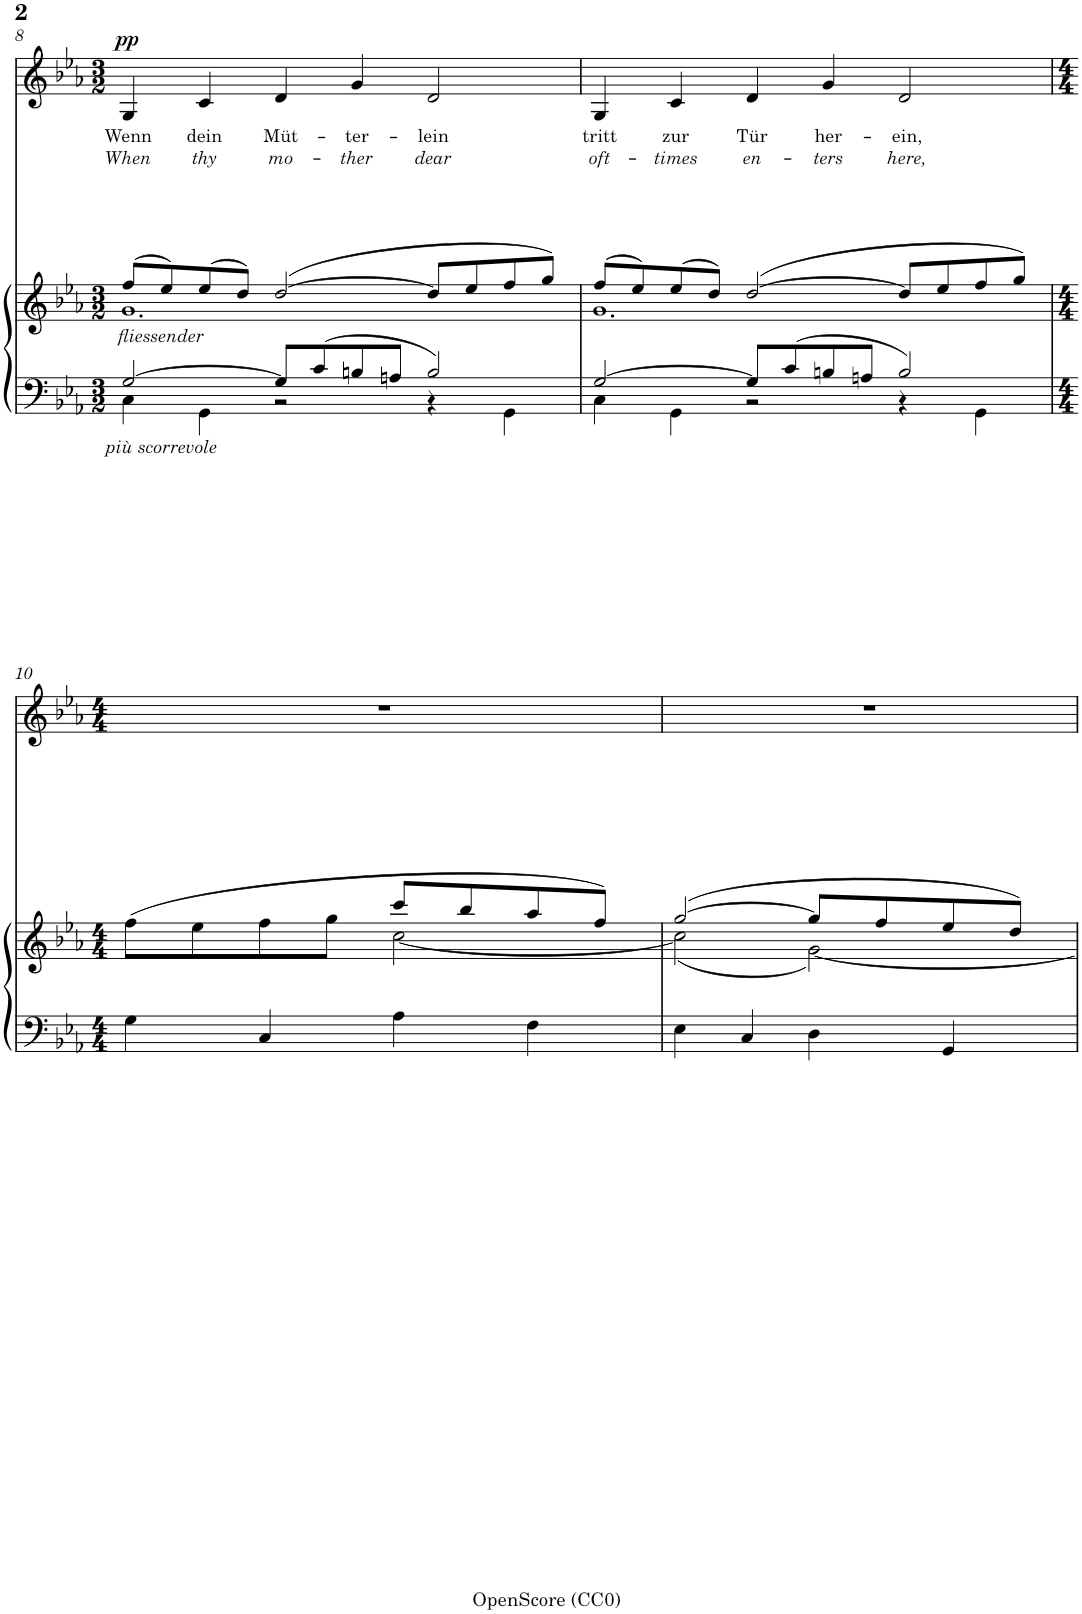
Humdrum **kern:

**kern	**kern	**kern	**text	**text	**dynam
*part2	*part2	*part1	*part1	*part1	*part1
*staff3	*staff2	*staff1	*staff1	*staff1	*staff1
*I"Piano	*	*I"Voice	*	*	*
*I'Pno	*	*	*	*	*
!!LO:PB:g=z
*clefF4	*clefG2	*clefG2	*	*	*
*k[b-e-a-]	*k[b-e-a-]	*k[b-e-a-]	*	*	*
*M3/2	*M3/2	*M3/2	*	*	*
=8	=8	=8	=8	=8	=8
*^	*^	*	*	*	*
!	!	!LO:TX:b:i:t=fliessender	!	!	!	!	!
!LO:TX:b:i:t=più scorrevole	!	!	!	!	!	!	!
!	!	!	!	!	!LO:LY:b	!LO:LY:b	!LO:DY:a
[2G/	4C\	(8ff/L	1.g	4G/	Wenn	When	pp
.	.	8ee-/)	.	.	.	.	.
!	!	!	!	!	!LO:LY:b	!LO:LY:b	!
.	4GG\	(8ee-/	.	4c/	dein	thy	.
.	.	8dd/J)	.	.	.	.	.
!	!	!	!	!	!LO:LY:b	!LO:LY:b	!
8G/L]	2r	([2dd/	.	4d/	Müt-	mo-	.
8c/	.	.	.	.	.	.	.
!	!	!	!	!	!LO:LY:b	!LO:LY:b	!
8Bn/	.	.	.	4g/	-ter-	-ther	.
8An/J	.	.	.	.	.	.	.
!	!	!	!	!	!LO:LY:b	!LO:LY:b	!
2B/	4r	8dd/L]	.	2d/	-lein	dear	.
.	.	8ee-/	.	.	.	.	.
.	4GG\	8ff/	.	.	.	.	.
.	.	8gg/J)	.	.	.	.	.
=9	=9	=9	=9	=9	=9	=9	=9
!	!	!	!	!	!LO:LY:b	!LO:LY:b	!
[2G/	4C\	(8ff/L	1.g	4G/	tritt	oft-	.
.	.	8ee-/)	.	.	.	.	.
!	!	!	!	!	!LO:LY:b	!LO:LY:b	!
.	4GG\	(8ee-/	.	4c/	zur	-times	.
.	.	8dd/J)	.	.	.	.	.
!	!	!	!	!	!LO:LY:b	!LO:LY:b	!
8G/L]	2r	([2dd/	.	4d/	Tür	en-	.
8c/	.	.	.	.	.	.	.
!	!	!	!	!	!LO:LY:b	!LO:LY:b	!
8Bn/	.	.	.	4g/	her-	-ters	.
8An/J	.	.	.	.	.	.	.
!	!	!	!	!	!LO:LY:b	!LO:LY:b	!
2B/	4r	8dd/L]	.	2d/	-ein,	here,	.
.	.	8ee-/	.	.	.	.	.
.	4GG\	8ff/	.	.	.	.	.
.	.	8gg/J)	.	.	.	.	.
*v	*v	*	*	*	*	*	*
!!LO:LB:g=z
=10	=10	=10	=10	=10	=10	=10
*M4/4	*M4/4	*	*M4/4	*	*	*
4G\	(8ff\L	2ryy	1r	.	.	.
.	8ee-\	.	.	.	.	.
4C/	8ff\	.	.	.	.	.
.	8gg\J	.	.	.	.	.
4A-\	8ccc/L	[2cc\	.	.	.	.
.	8bb-/	.	.	.	.	.
4F\	8aa-/	.	.	.	.	.
.	8ff/J)	.	.	.	.	.
=11	=11	=11	=11	=11	=11	=11
4E-\	([2gg/	(2cc\]	1r	.	.	.
4C/	.	.	.	.	.	.
4D\	8gg/L]	[2g\)	.	.	.	.
.	8ff/	.	.	.	.	.
4GG/	8ee-/	.	.	.	.	.
.	8dd/J)	.	.	.	.	.
*	*v	*v	*	*	*	*
=	=	=	=	=	=
*-	*-	*-	*-	*-	*-
